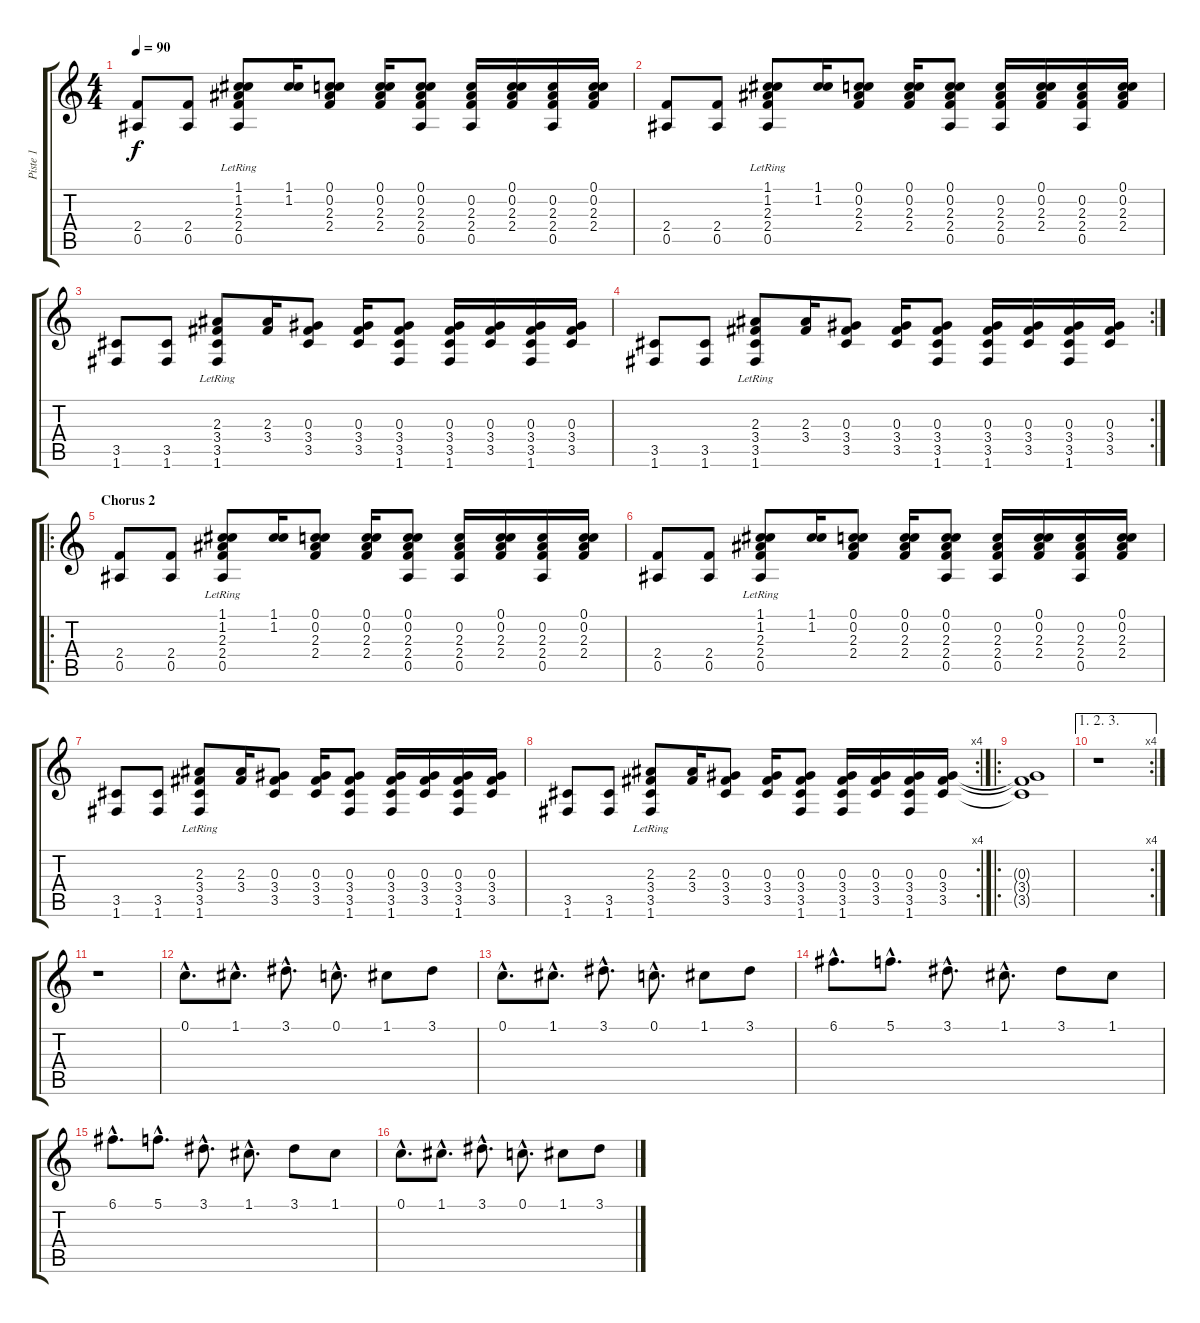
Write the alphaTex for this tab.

\track ("Piste 1" "Piste 1") {instrument acousticguitarsteel}
\staff {score tabs}
\tuning (C4 C4 Ab3 Eb3 Bb2 F2) {hide}
\ts (4 4)
\tempo 90
\clef g2
\ks c
(2.4 0.5).8{dy f} (2.4 0.5).8 (1.1 1.2 2.3{lr} 2.4{lr} 0.5{lr}).8 (1.1 1.2).16 (0.1 0.2 2.3 2.4).8 (0.1 0.2 2.3 2.4).16 (0.1 0.2 2.3 2.4 0.5).8 (0.2 2.3 2.4 0.5).16 (0.1 0.2 2.3 2.4).16 (0.2 2.3 2.4 0.5).16 (0.1 0.2 2.3 2.4).16 |
(2.4 0.5).8 (2.4 0.5).8 (1.1 1.2 2.3{lr} 2.4{lr} 0.5{lr}).8 (1.1 1.2).16 (0.1 0.2 2.3 2.4).8 (0.1 0.2 2.3 2.4).16 (0.1 0.2 2.3 2.4 0.5).8 (0.2 2.3 2.4 0.5).16 (0.1 0.2 2.3 2.4).16 (0.2 2.3 2.4 0.5).16 (0.1 0.2 2.3 2.4).16 |
(3.5 1.6).8 (3.5 1.6).8 (2.3{lr} 3.4{lr} 3.5{lr} 1.6).8 (2.3 3.4).16 (0.3 3.4 3.5).8 (0.3 3.4 3.5).16 (0.3 3.4 3.5 1.6).8 (0.3 3.4 3.5 1.6).16 (0.3 3.4 3.5).16 (0.3 3.4 3.5 1.6).16 (0.3 3.4 3.5).16 |
\rc 2
(3.5 1.6).8 (3.5 1.6).8 (2.3{lr} 3.4{lr} 3.5{lr} 1.6).8 (2.3 3.4).16 (0.3 3.4 3.5).8 (0.3 3.4 3.5).16 (0.3 3.4 3.5 1.6).8 (0.3 3.4 3.5 1.6).16 (0.3 3.4 3.5).16 (0.3 3.4 3.5 1.6).16 (0.3 3.4 3.5).16 |
\ro
\section ("" "Chorus 2")
(2.4 0.5).8 (2.4 0.5).8 (1.1 1.2 2.3{lr} 2.4{lr} 0.5{lr}).8 (1.1 1.2).16 (0.1 0.2 2.3 2.4).8 (0.1 0.2 2.3 2.4).16 (0.1 0.2 2.3 2.4 0.5).8 (0.2 2.3 2.4 0.5).16 (0.1 0.2 2.3 2.4).16 (0.2 2.3 2.4 0.5).16 (0.1 0.2 2.3 2.4).16 |
(2.4 0.5).8 (2.4 0.5).8 (1.1 1.2 2.3{lr} 2.4{lr} 0.5{lr}).8 (1.1 1.2).16 (0.1 0.2 2.3 2.4).8 (0.1 0.2 2.3 2.4).16 (0.1 0.2 2.3 2.4 0.5).8 (0.2 2.3 2.4 0.5).16 (0.1 0.2 2.3 2.4).16 (0.2 2.3 2.4 0.5).16 (0.1 0.2 2.3 2.4).16 |
(3.5 1.6).8 (3.5 1.6).8 (2.3{lr} 3.4{lr} 3.5{lr} 1.6).8 (2.3 3.4).16 (0.3 3.4 3.5).8 (0.3 3.4 3.5).16 (0.3 3.4 3.5 1.6).8 (0.3 3.4 3.5 1.6).16 (0.3 3.4 3.5).16 (0.3 3.4 3.5 1.6).16 (0.3 3.4 3.5).16 |
\rc 4
(3.5 1.6).8 (3.5 1.6).8 (2.3{lr} 3.4{lr} 3.5{lr} 1.6).8 (2.3 3.4).16 (0.3 3.4 3.5).8 (0.3 3.4 3.5).16 (0.3 3.4 3.5 1.6).8 (0.3 3.4 3.5 1.6).16 (0.3 3.4 3.5).16 (0.3 3.4 3.5 1.6).16 (0.3 3.4 3.5).16 |
\ro
(0.3{t} 3.4{t} 3.5{t}).1 |
\ae (1 2 3)
\rc 4
r.1 |
r.1 |
0.1{hac}.8{d volume 0} 1.1{hac}.8{d volume 12} 3.1{hac}.8{d} 0.1{hac}.8{d} 1.1.8 3.1.8 |
0.1{hac}.8{d} 1.1{hac}.8{d} 3.1{hac}.8{d} 0.1{hac}.8{d} 1.1.8 3.1.8 |
6.1{hac}.8{d} 5.1{hac}.8{d} 3.1{hac}.8{d} 1.1{hac}.8{d} 3.1.8 1.1.8 |
6.1{hac}.8{d} 5.1{hac}.8{d} 3.1{hac}.8{d} 1.1{hac}.8{d} 3.1.8 1.1.8 |
0.1{hac}.8{d} 1.1{hac}.8{d} 3.1{hac}.8{d} 0.1{hac}.8{d} 1.1.8 3.1.8
